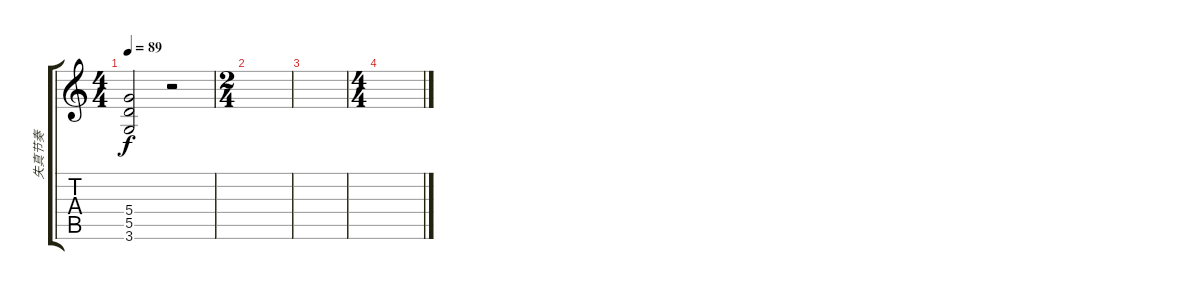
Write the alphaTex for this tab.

\track ("失真节奏" "失真节奏") {instrument distortionguitar}
\staff {score tabs}
\tuning (E4 B3 G3 D3 A2 E2) {hide}
\ts (4 4)
\tempo 89
\clef g2
\ks c
(5.4 5.5 3.6).2{dy f} r.2 |
\ts (2 4)
|
|
\ts (4 4)
